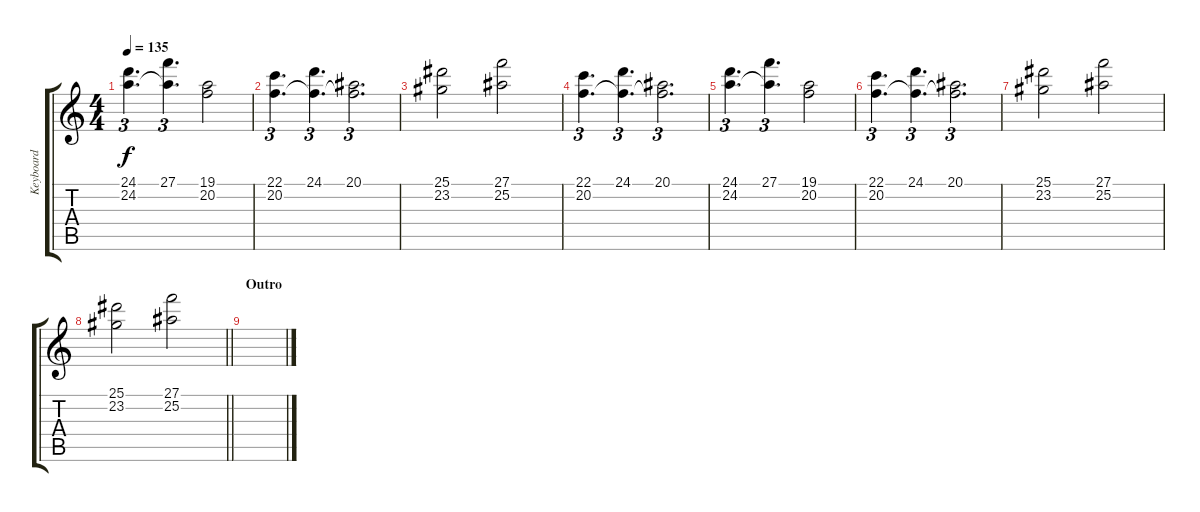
\track ("Keyboard" "Keyboard") {instrument choiraahs}
\staff {score tabs}
\tuning (D4 A3 F3 C3 G2 C2) {hide}
\ts (4 4)
\tempo 135
\clef g2
\ks c
(24.1 24.2).4{d tu (3 2) dy f} (27.1 24.2{t}).4{d tu (3 2)} (19.1 20.2).2 |
(22.1 20.2).4{d tu (3 2) volume 13 instrument stringensemble1} (24.1 20.2{t}).4{d tu (3 2)} (20.1 20.2{t}).2{d tu (3 2)} |
(25.1 23.2).2 (27.1 25.2).2 |
(22.1 20.2).4{d tu (3 2) volume 13 instrument stringensemble1} (24.1 20.2{t}).4{d tu (3 2)} (20.1 20.2{t}).2{d tu (3 2)} |
(24.1 24.2).4{d tu (3 2)} (27.1 24.2{t}).4{d tu (3 2)} (19.1 20.2).2 |
(22.1 20.2).4{d tu (3 2) volume 13 instrument stringensemble1} (24.1 20.2{t}).4{d tu (3 2)} (20.1 20.2{t}).2{d tu (3 2)} |
(25.1 23.2).2 (27.1 25.2).2 |
\barLineRight lightlight
(25.1 23.2).2 (27.1 25.2).2 |
\section ("" "Outro")
